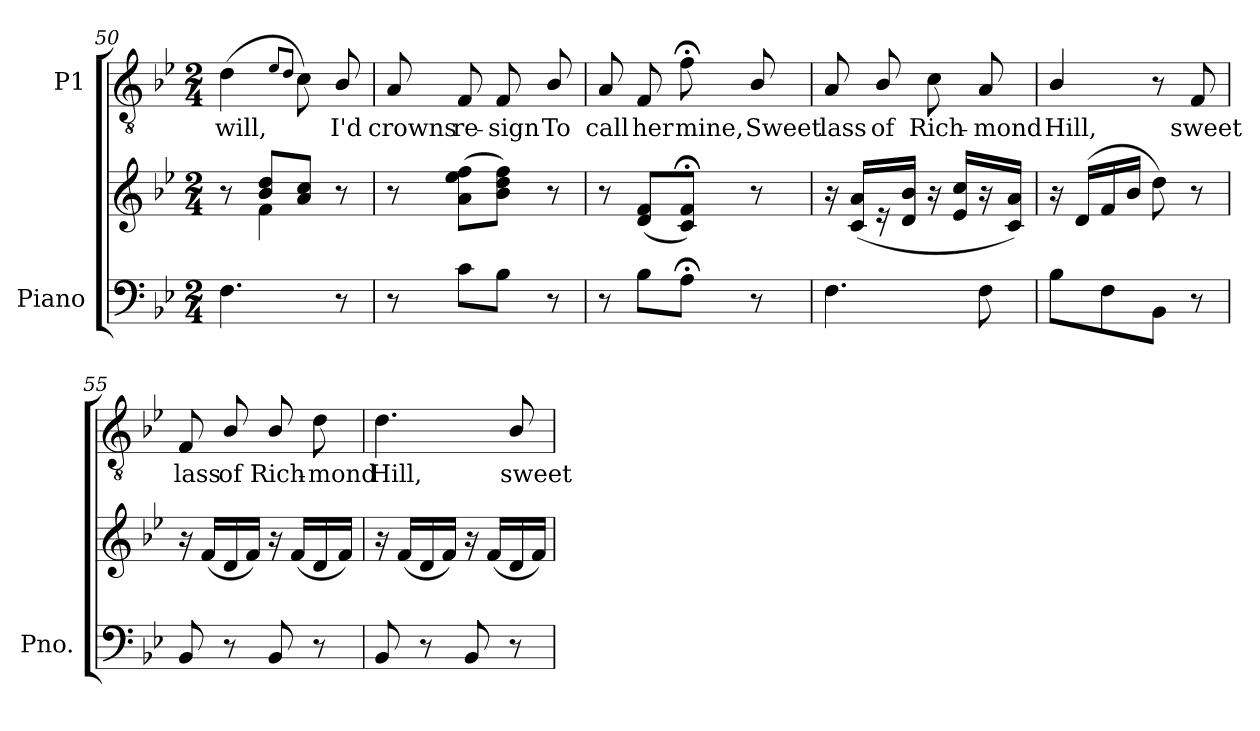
**kern	**kern	**kern	**text
*part2	*part2	*part1	*part1
*staff3	*staff2	*staff1	*staff1
*I"Piano	*	*I"P1	*
*I'Pno.	*	*	*
*clefF4	*clefG2	*clefGv2	*
*	*	*ITrd7c12	*
*k[b-e-]	*k[b-e-]	*k[b-e-]	*
*B-:	*B-:	*B-:	*
*M2/4	*M2/4	*M2/4	*
=50	=50	=50	=50
*	*^	*	*
!	!	!	!	!LO:LY:b:color=#000000
4.Fi\	8r	8ryy	(4Di\	will,
.	8b-i/ 8ddiL	4fi\	.	.
.	.	.	8qE-i/L	.
.	.	.	8qDi/J	.
.	8ai/ 8cciJ	.	8Ci\)	.
!	!	!	!	!LO:LY:b:color=#000000
8r	8r	8ryy	8BB-i/	I'd
*	*v	*v	*	*
=51	=51	=51	=51
*	*^	*	*
!	!	!	!	!LO:LY:b:color=#000000
*	*v	*v	*	*
8r	8r	8AAi/	crowns
!	!	!	!LO:LY:b:color=#000000
8ci\L	(8ai\ 8ee-i 8ffiL	8FFi/	re-
!	!	!	!LO:LY:b:color=#000000
8B-i\J	8b-i\ 8ddi 8ffiJ)	8FFi/	-sign
!	!	!	!LO:LY:b:color=#000000
8r	8r	8BB-i/	To
=52	=52	=52	=52
!	!	!	!LO:LY:b:color=#000000
8r	8r	8AAi/	call
!	!	!	!LO:LY:b:color=#000000
8B-i\L	(8di/ 8fiL	8FFi/	her
!	!	!	!LO:LY:b:color=#000000
8A;i\J	8ci/; 8fi;J)	8F;i\	mine,
!	!	!	!LO:LY:b:color=#000000
8r	8r	8BB-i/	Sweet
!!LO:LB:g=z
=53	=53	=53	=53
!	!	!	!LO:LY:b:color=#000000
4.Fi\	16r	8AAi/	lass
.	(16ci/ 16aiLL	.	.
!	!	!	!LO:LY:b:color=#000000
.	16r	8BB-i/	of
.	16di/ 16b-iJJ	.	.
!	!	!	!LO:LY:b:color=#000000
.	16r	8Ci\	Rich-
.	16e-i/ 16cciLL	.	.
!	!	!	!LO:LY:b:color=#000000
8Fi\	16r	8AAi/	-mond
.	16ci/ 16aiJJ)	.	.
=54	=54	=54	=54
!	!	!	!LO:LY:b:color=#000000
8B-i\L	16r	4BB-i/	Hill,
.	(16di/LL	.	.
8Fi\	16fi/	.	.
.	16b-i/JJ	.	.
8BB-i\J	8ddi\)	8r	.
!	!	!	!LO:LY:b:color=#000000
8r	8r	8FFi/	sweet
=55	=55	=55	=55
!	!	!	!LO:LY:b:color=#000000
8BB-i/	16r	8FFi/	lass
.	(16fi/LL	.	.
!	!	!	!LO:LY:b:color=#000000
8r	16di/	8BB-i/	of
.	16fi/JJ)	.	.
!	!	!	!LO:LY:b:color=#000000
8BB-i/	16r	8BB-i/	Rich-
.	(16fi/LL	.	.
!	!	!	!LO:LY:b:color=#000000
8r	16di/	8Di\	-mond
.	16fi/JJ)	.	.
=56	=56	=56	=56
!	!	!	!LO:LY:b:color=#000000
8BB-i/	16r	4.Di\	Hill,
.	(16fi/LL	.	.
8r	16di/	.	.
.	16fi/JJ)	.	.
8BB-i/	16r	.	.
.	(16fi/LL	.	.
!	!	!	!LO:LY:b:color=#000000
8r	16di/	8BB-i/	sweet
.	16fi/JJ)	.	.
=	=	=	=
*-	*-	*-	*-
